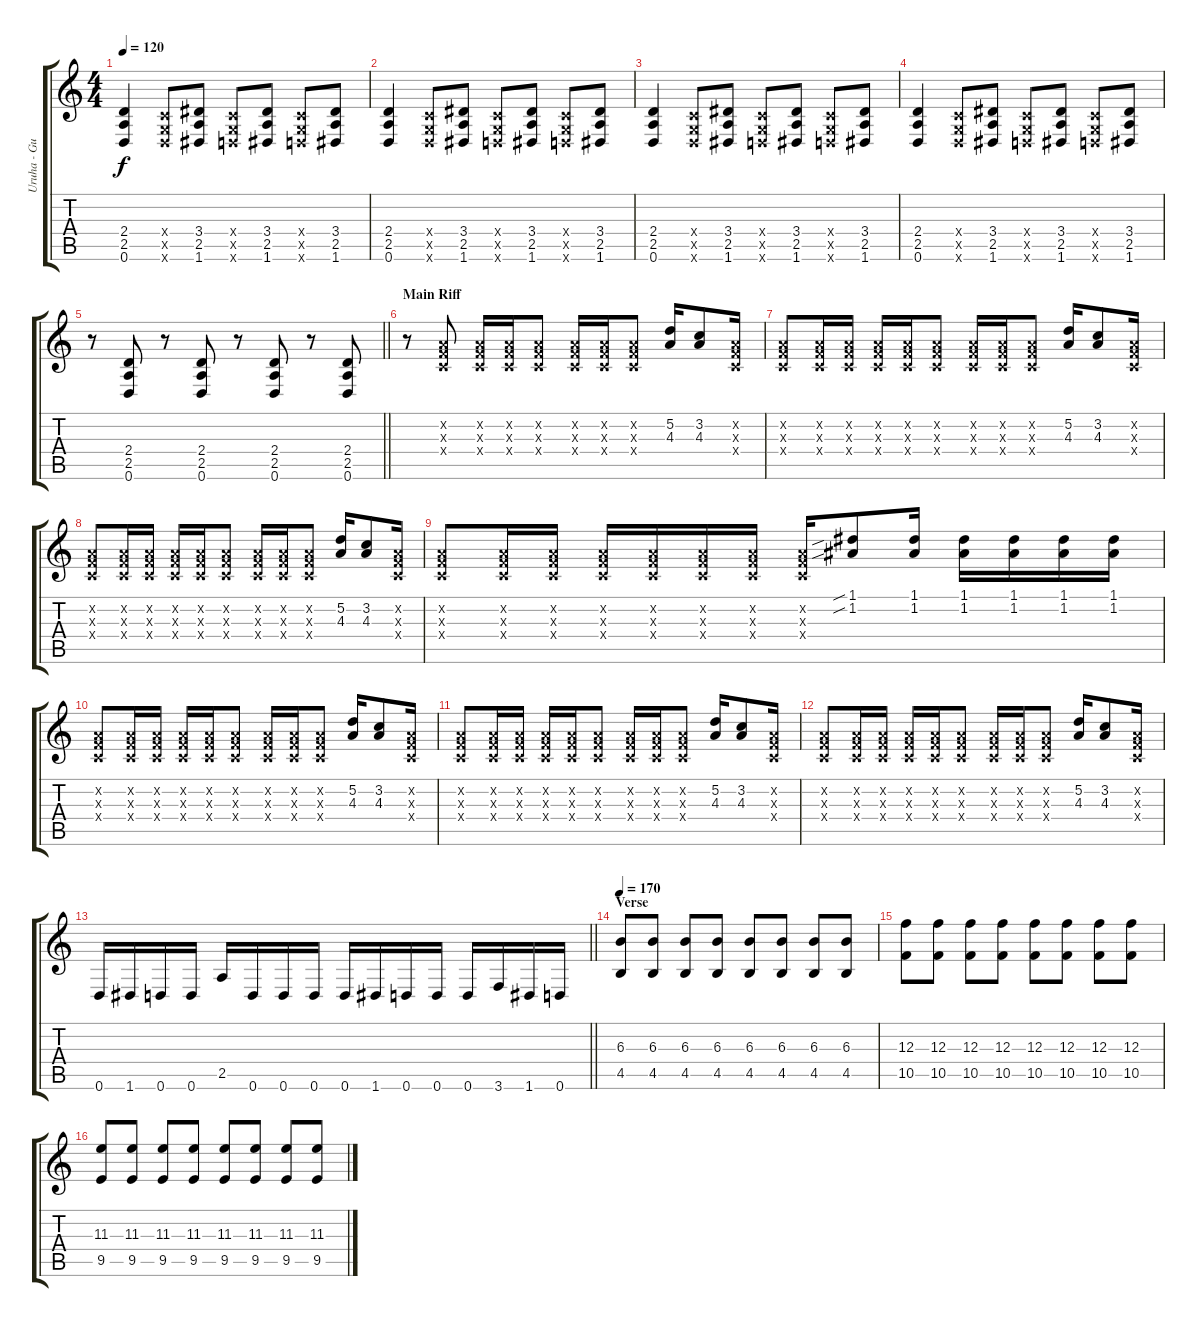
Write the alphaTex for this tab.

\track ("Uruha - Guitar 1" "Uruha - Gu") {instrument distortionguitar}
\staff {score tabs}
\tuning (D4 A3 F3 C3 G2 D2) {hide}
\ts (4 4)
\tempo 120
\clef g2
\ks c
(2.4 2.5 0.6).4{dy f} (0.4{x} 0.5{x} 0.6{x}).8 (3.4 2.5 1.6).8 (0.4{x} 0.5{x} 0.6{x}).8 (3.4 2.5 1.6).8 (0.4{x} 0.5{x} 0.6{x}).8 (3.4 2.5 1.6).8 |
(2.4 2.5 0.6).4 (0.4{x} 0.5{x} 0.6{x}).8 (3.4 2.5 1.6).8 (0.4{x} 0.5{x} 0.6{x}).8 (3.4 2.5 1.6).8 (0.4{x} 0.5{x} 0.6{x}).8 (3.4 2.5 1.6).8 |
(2.4 2.5 0.6).4 (0.4{x} 0.5{x} 0.6{x}).8 (3.4 2.5 1.6).8 (0.4{x} 0.5{x} 0.6{x}).8 (3.4 2.5 1.6).8 (0.4{x} 0.5{x} 0.6{x}).8 (3.4 2.5 1.6).8 |
(2.4 2.5 0.6).4 (0.4{x} 0.5{x} 0.6{x}).8 (3.4 2.5 1.6).8 (0.4{x} 0.5{x} 0.6{x}).8 (3.4 2.5 1.6).8 (0.4{x} 0.5{x} 0.6{x}).8 (3.4 2.5 1.6).8 |
\barLineRight lightlight
r.8 (2.4 2.5 0.6).8 r.8 (2.4 2.5 0.6).8 r.8 (2.4 2.5 0.6).8 r.8 (2.4 2.5 0.6).8 |
\section ("" "Main Riff")
r.8 (0.2{x} 0.3{x} 0.4{x}).8 (0.2{x} 0.3{x} 0.4{x}).16 (0.2{x} 0.3{x} 0.4{x}).16 (0.2{x} 0.3{x} 0.4{x}).8 (0.2{x} 0.3{x} 0.4{x}).16 (0.2{x} 0.3{x} 0.4{x}).16 (0.2{x} 0.3{x} 0.4{x}).8 (5.2 4.3).16 (3.2 4.3).8 (0.2{x} 0.3{x} 0.4{x}).16 |
(0.2{x} 0.3{x} 0.4{x}).8 (0.2{x} 0.3{x} 0.4{x}).16 (0.2{x} 0.3{x} 0.4{x}).16 (0.2{x} 0.3{x} 0.4{x}).16 (0.2{x} 0.3{x} 0.4{x}).16 (0.2{x} 0.3{x} 0.4{x}).8 (0.2{x} 0.3{x} 0.4{x}).16 (0.2{x} 0.3{x} 0.4{x}).16 (0.2{x} 0.3{x} 0.4{x}).8 (5.2 4.3).16 (3.2 4.3).8 (0.2{x} 0.3{x} 0.4{x}).16 |
(0.2{x} 0.3{x} 0.4{x}).8 (0.2{x} 0.3{x} 0.4{x}).16 (0.2{x} 0.3{x} 0.4{x}).16 (0.2{x} 0.3{x} 0.4{x}).16 (0.2{x} 0.3{x} 0.4{x}).16 (0.2{x} 0.3{x} 0.4{x}).8 (0.2{x} 0.3{x} 0.4{x}).16 (0.2{x} 0.3{x} 0.4{x}).16 (0.2{x} 0.3{x} 0.4{x}).8 (5.2 4.3).16 (3.2 4.3).8 (0.2{x} 0.3{x} 0.4{x}).16 |
(0.2{x} 0.3{x} 0.4{x}).8 (0.2{x} 0.3{x} 0.4{x}).16 (0.2{x} 0.3{x} 0.4{x}).16 (0.2{x} 0.3{x} 0.4{x}).16 (0.2{x} 0.3{x} 0.4{x}).16 (0.2{x} 0.3{x} 0.4{x}).16 (0.2{x} 0.3{x} 0.4{x}).16 (0.2{x} 0.3{x} 0.4{x}).16 (1.1{sib} 1.2{sib}).8 (1.1 1.2).16 (1.1 1.2).16 (1.1 1.2).16 (1.1 1.2).16 (1.1 1.2).16 |
(0.2{x} 0.3{x} 0.4{x}).8 (0.2{x} 0.3{x} 0.4{x}).16 (0.2{x} 0.3{x} 0.4{x}).16 (0.2{x} 0.3{x} 0.4{x}).16 (0.2{x} 0.3{x} 0.4{x}).16 (0.2{x} 0.3{x} 0.4{x}).8 (0.2{x} 0.3{x} 0.4{x}).16 (0.2{x} 0.3{x} 0.4{x}).16 (0.2{x} 0.3{x} 0.4{x}).8 (5.2 4.3).16 (3.2 4.3).8 (0.2{x} 0.3{x} 0.4{x}).16 |
(0.2{x} 0.3{x} 0.4{x}).8 (0.2{x} 0.3{x} 0.4{x}).16 (0.2{x} 0.3{x} 0.4{x}).16 (0.2{x} 0.3{x} 0.4{x}).16 (0.2{x} 0.3{x} 0.4{x}).16 (0.2{x} 0.3{x} 0.4{x}).8 (0.2{x} 0.3{x} 0.4{x}).16 (0.2{x} 0.3{x} 0.4{x}).16 (0.2{x} 0.3{x} 0.4{x}).8 (5.2 4.3).16 (3.2 4.3).8 (0.2{x} 0.3{x} 0.4{x}).16 |
(0.2{x} 0.3{x} 0.4{x}).8 (0.2{x} 0.3{x} 0.4{x}).16 (0.2{x} 0.3{x} 0.4{x}).16 (0.2{x} 0.3{x} 0.4{x}).16 (0.2{x} 0.3{x} 0.4{x}).16 (0.2{x} 0.3{x} 0.4{x}).8 (0.2{x} 0.3{x} 0.4{x}).16 (0.2{x} 0.3{x} 0.4{x}).16 (0.2{x} 0.3{x} 0.4{x}).8 (5.2 4.3).16 (3.2 4.3).8 (0.2{x} 0.3{x} 0.4{x}).16 |
\barLineRight lightlight
0.6.16 1.6.16 0.6.16 0.6.16 2.5.16 0.6.16 0.6.16 0.6.16 0.6.16 1.6.16 0.6.16 0.6.16 0.6.16 3.6.16 1.6.16 0.6.16 |
\section ("" "Verse")
\tempo 170
(6.3 4.5).8 (6.3 4.5).8 (6.3 4.5).8 (6.3 4.5).8 (6.3 4.5).8 (6.3 4.5).8 (6.3 4.5).8 (6.3 4.5).8 |
(12.3 10.5).8 (12.3 10.5).8 (12.3 10.5).8 (12.3 10.5).8 (12.3 10.5).8 (12.3 10.5).8 (12.3 10.5).8 (12.3 10.5).8 |
(11.3 9.5).8 (11.3 9.5).8 (11.3 9.5).8 (11.3 9.5).8 (11.3 9.5).8 (11.3 9.5).8 (11.3 9.5).8 (11.3 9.5).8
